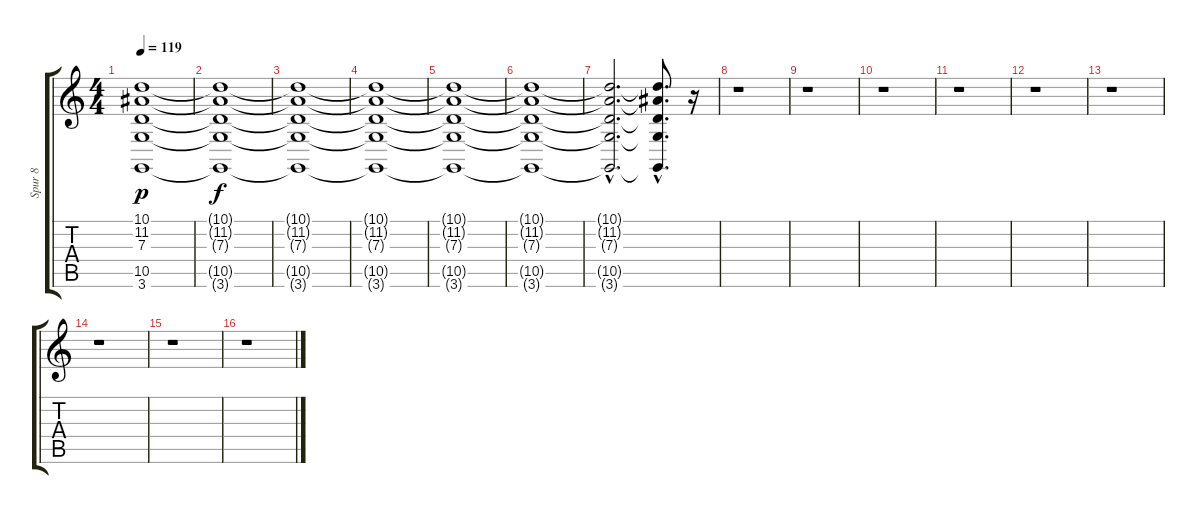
\track ("Spur 8" "Spur 8") {instrument cello}
\staff {score tabs}
\tuning (E4 B3 G3 D3 A2 E2) {hide}
\ts (4 4)
\tempo 119
\clef g2
\ks c
(10.1 11.2 7.3 10.5 3.6).1{dy p instrument cello} |
(10.1{t} 11.2{t} 7.3{t} 10.5{t} 3.6{t}).1{dy f} |
(10.1{t} 11.2{t} 7.3{t} 10.5{t} 3.6{t}).1 |
(10.1{t} 11.2{t} 7.3{t} 10.5{t} 3.6{t}).1 |
(10.1{t} 11.2{t} 7.3{t} 10.5{t} 3.6{t}).1 |
(10.1{t} 11.2{t} 7.3{t} 10.5{t} 3.6{t}).1 |
(10.1{hac t} 11.2{hac t} 7.3{hac t} 10.5{hac t} 3.6{hac t}).2{d} (10.1{t} 11.2{t} 7.3{t} 10.5{hac t} 3.6{hac t}).8{d} r.16 |
r.1 |
r.1 |
r.1 |
r.1 |
r.1 |
r.1 |
r.1 |
r.1 |
r.1
